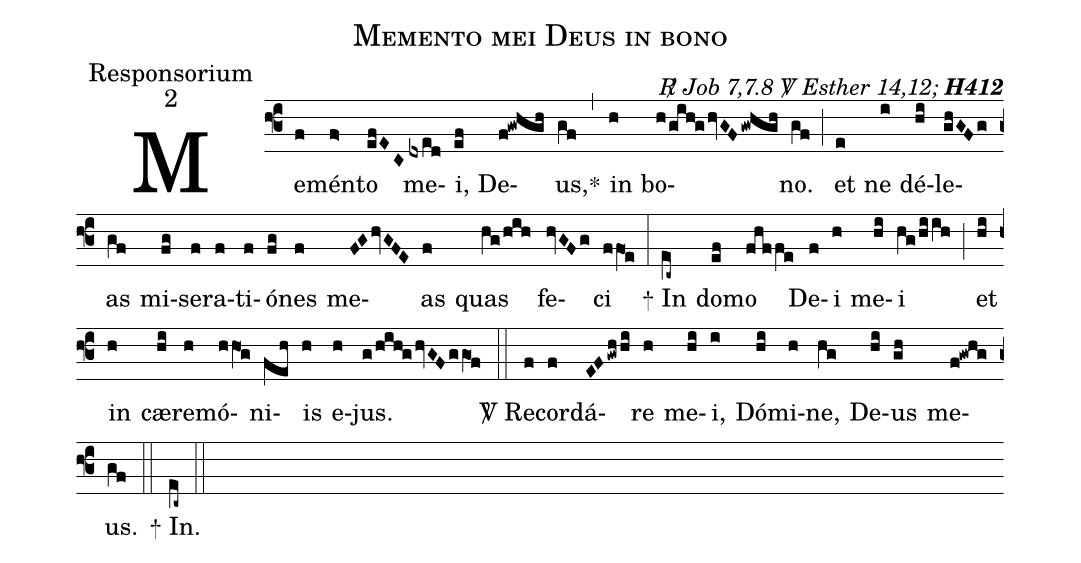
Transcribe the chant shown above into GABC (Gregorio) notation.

name:Memento mei Deus in bono;
office-part:Responsorium;
mode:2;
commentary:{\itshape\mdseries \Rbar\  Job 7,7.8  \Vbar\  Esther 14,12;\/} {\bfseries H412};
%%
(f3) Me(f)mén(f>)to(efEC) me(dxed)i,(ef) De(f!gwhgh)us,<sp>*</sp>(gf) (,)
in(h) bo(h/gih@ghvGFgwhgh)no.(gf) (;)
et(e) ne(i) dé(hi)le(ghGFg)as(gf) mi(fg)se(f)ra(f)ti(f)ó(fg)nes(f) me(FGhvGFE)as(f) quas(hg/hih) fe(hvGFg)ci(ffO1e) (:)
<sp>+</sp> In(ec~) do(ef)mo(fhffe) De(f)i(h) me(hi)i(hg/hiih) (;)
et(hi) in(h) cæ(hi)re(h)mó(hhO1g)ni(feh)is(h) e(h)jus.(g/hih@ghvGFggO1f) (::)
<sp>V/</sp> Re(f)cor(f)dá(EFgwhhi)re(h) me(hi)i,(i) Dó(hi)mi(h)ne,(hg) De(hi)us(gh) me(f!gwhg)us.(gf) (::)
<sp>+</sp> In.(ec~) (::)
